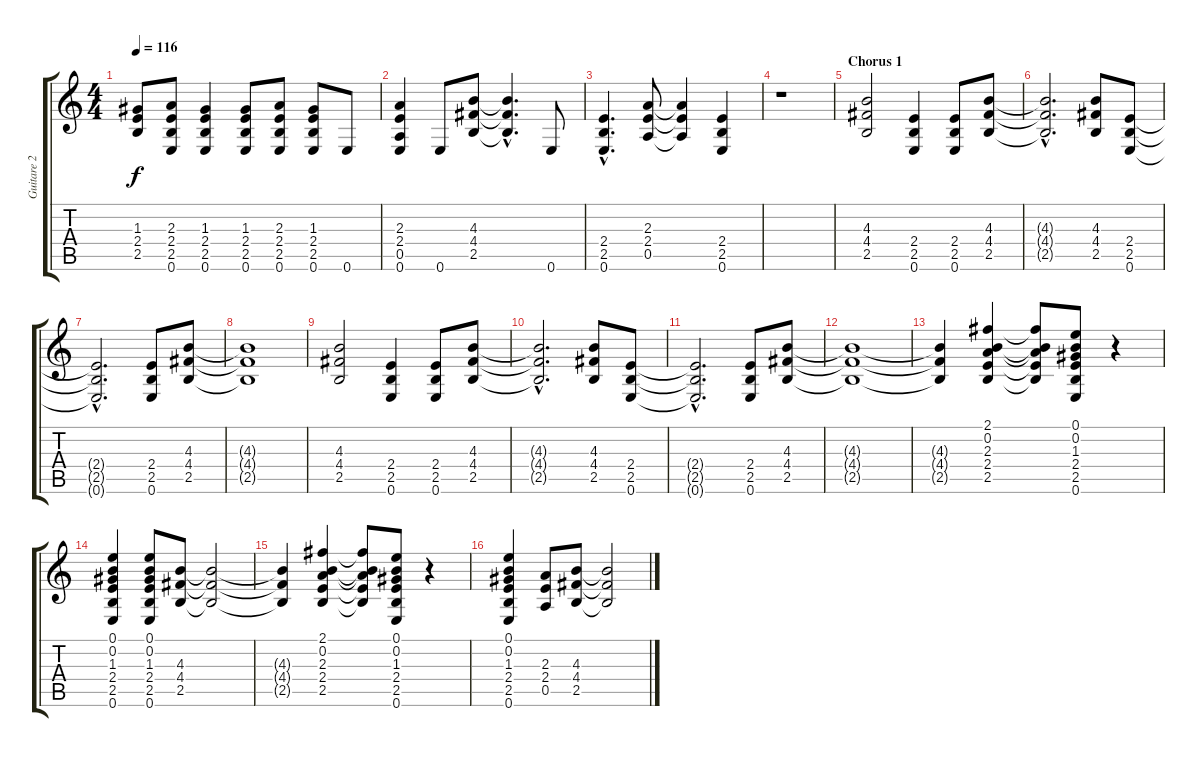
\track ("Guitare 2" "Guitare 2") {instrument distortionguitar}
\staff {score tabs}
\tuning (E4 B3 G3 D3 A2 E2) {hide}
\ts (4 4)
\tempo 116
\clef g2
\ks c
(1.3{t} 2.4{t} 2.5{t}).8{dy f} (2.3 2.4 2.5 0.6).8 (1.3 2.4 2.5 0.6).4 (1.3 2.4 2.5 0.6).8 (2.3 2.4 2.5 0.6).8 (1.3 2.4 2.5 0.6).8 0.6.8 |
(2.3 2.4 0.5 0.6).4 0.6.8 (4.3 4.4 2.5).8 (4.3{hac t} 4.4{hac t} 2.5{hac t}).4{d} 0.6.8 |
(2.4{hac} 2.5{hac} 0.6{hac}).4{d} (2.3 2.4 0.5).8 (2.3{t} 2.4{t} 0.5{t}).4 (2.4 2.5 0.6).4 |
r.1 |
\section ("" "Chorus 1")
(4.3 4.4 2.5).2 (2.4 2.5 0.6).4 (2.4 2.5 0.6).8 (4.3 4.4 2.5).8 |
(4.3{hac t} 4.4{hac t} 2.5{hac t}).2{d} (4.3 4.4 2.5).8 (2.4 2.5 0.6).8 |
(2.4{hac t} 2.5{hac t} 0.6{hac t}).2{d} (2.4 2.5 0.6).8 (4.3 4.4 2.5).8 |
(4.3{t} 4.4{t} 2.5{t}).1 |
(4.3 4.4 2.5).2 (2.4 2.5 0.6).4 (2.4 2.5 0.6).8 (4.3 4.4 2.5).8 |
(4.3{hac t} 4.4{hac t} 2.5{hac t}).2{d} (4.3 4.4 2.5).8 (2.4 2.5 0.6).8 |
(2.4{hac t} 2.5{hac t} 0.6{hac t}).2{d} (2.4 2.5 0.6).8 (4.3 4.4 2.5).8 |
(4.3{t} 4.4{t} 2.5{t}).1 |
(4.3{t} 4.4{t} 2.5{t}).4{volume 11} (2.1 0.2 2.3 2.4 2.5).4 (2.1{t} 0.2{t} 2.3{t} 2.4{t} 2.5{t}).8 (0.1 0.2 1.3 2.4 2.5 0.6).8 r.4 |
(0.1 0.2 1.3 2.4 2.5 0.6).4 (0.1 0.2 1.3 2.4 2.5 0.6).8 (4.3 4.4 2.5).8 (4.3{t} 4.4{t} 2.5{t}).2 |
(4.3{t} 4.4{t} 2.5{t}).4 (2.1 0.2 2.3 2.4 2.5).4 (2.1{t} 0.2{t} 2.3{t} 2.4{t} 2.5{t}).8 (0.1 0.2 1.3 2.4 2.5 0.6).8 r.4 |
(0.1 0.2 1.3 2.4 2.5 0.6).4 (2.3 2.4 0.5).8 (4.3 4.4 2.5).8 (4.3{t} 4.4{t} 2.5{t}).2
